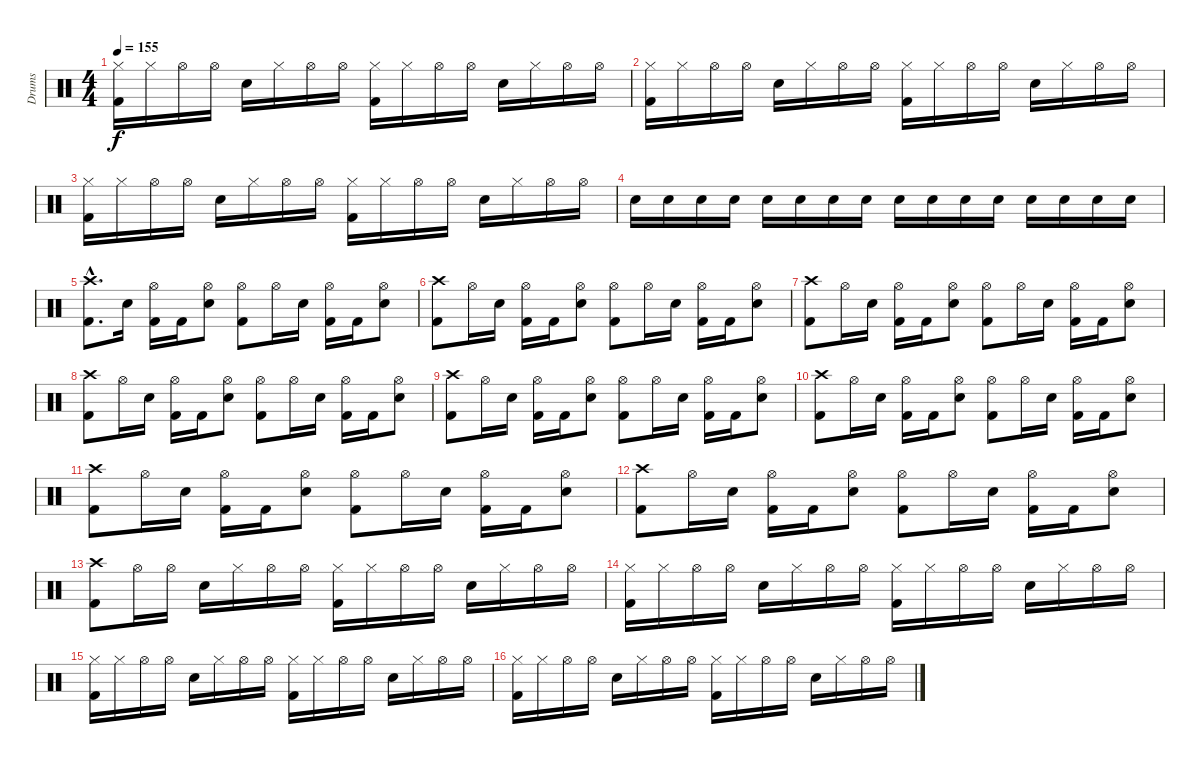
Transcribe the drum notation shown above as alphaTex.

\track ("Drums" "Drums") {instrument percussion}
\staff {score}
\articulation defaults
\ts (4 4)
\tempo 155
\clef neutral
\ks c
("Kick (hit) 2" "Hi-Hat (closed)").16{dy f} "Hi-Hat (closed)".16 "Hi-Hat (open)".16 "Hi-Hat (open)".16 "Electric Snare (hit)".16 "Hi-Hat (closed)".16 "Hi-Hat (open)".16 "Hi-Hat (open)".16 ("Kick (hit) 2" "Hi-Hat (closed)").16 "Hi-Hat (closed)".16 "Hi-Hat (open)".16 "Hi-Hat (open)".16 "Electric Snare (hit)".16 "Hi-Hat (closed)".16 "Hi-Hat (open)".16 "Hi-Hat (open)".16 |
("Kick (hit) 2" "Hi-Hat (closed)").16 "Hi-Hat (closed)".16 "Hi-Hat (open)".16 "Hi-Hat (open)".16 "Electric Snare (hit)".16 "Hi-Hat (closed)".16 "Hi-Hat (open)".16 "Hi-Hat (open)".16 ("Kick (hit) 2" "Hi-Hat (closed)").16 "Hi-Hat (closed)".16 "Hi-Hat (open)".16 "Hi-Hat (open)".16 "Electric Snare (hit)".16 "Hi-Hat (closed)".16 "Hi-Hat (open)".16 "Hi-Hat (open)".16 |
("Kick (hit) 2" "Hi-Hat (closed)").16 "Hi-Hat (closed)".16 "Hi-Hat (open)".16 "Hi-Hat (open)".16 "Electric Snare (hit)".16 "Hi-Hat (closed)".16 "Hi-Hat (open)".16 "Hi-Hat (open)".16 ("Kick (hit) 2" "Hi-Hat (closed)").16 "Hi-Hat (closed)".16 "Hi-Hat (open)".16 "Hi-Hat (open)".16 "Electric Snare (hit)".16 "Hi-Hat (closed)".16 "Hi-Hat (open)".16 "Hi-Hat (open)".16 |
"Electric Snare (hit)".16 "Electric Snare (hit)".16 "Electric Snare (hit)".16 "Electric Snare (hit)".16 "Electric Snare (hit)".16 "Electric Snare (hit)".16 "Electric Snare (hit)".16 "Electric Snare (hit)".16 "Electric Snare (hit)".16 "Electric Snare (hit)".16 "Electric Snare (hit)".16 "Electric Snare (hit)".16 "Electric Snare (hit)".16 "Electric Snare (hit)".16 "Electric Snare (hit)".16 "Electric Snare (hit)".16 |
("Kick (hit) 2"{hac} "Crash high (hit)"{hac}).8{d} "Electric Snare (hit)".16 ("Kick (hit) 2" "Hi-Hat (open)").16 "Kick (hit) 2".16 ("Electric Snare (hit)" "Hi-Hat (open)").8 ("Kick (hit) 2" "Hi-Hat (open)").8 "Hi-Hat (open)".16 "Electric Snare (hit)".16 ("Kick (hit) 2" "Hi-Hat (open)").16 "Kick (hit) 2".16 ("Electric Snare (hit)" "Hi-Hat (open)").8 |
("Kick (hit) 2" "Crash high (hit)").8 "Hi-Hat (open)".16 "Electric Snare (hit)".16 ("Kick (hit) 2" "Hi-Hat (open)").16 "Kick (hit) 2".16 ("Electric Snare (hit)" "Hi-Hat (open)").8 ("Kick (hit) 2" "Hi-Hat (open)").8 "Hi-Hat (open)".16 "Electric Snare (hit)".16 ("Kick (hit) 2" "Hi-Hat (open)").16 "Kick (hit) 2".16 ("Electric Snare (hit)" "Hi-Hat (open)").8 |
("Kick (hit) 2" "Crash high (hit)").8 "Hi-Hat (open)".16 "Electric Snare (hit)".16 ("Kick (hit) 2" "Hi-Hat (open)").16 "Kick (hit) 2".16 ("Electric Snare (hit)" "Hi-Hat (open)").8 ("Kick (hit) 2" "Hi-Hat (open)").8 "Hi-Hat (open)".16 "Electric Snare (hit)".16 ("Kick (hit) 2" "Hi-Hat (open)").16 "Kick (hit) 2".16 ("Electric Snare (hit)" "Hi-Hat (open)").8 |
("Kick (hit) 2" "Crash high (hit)").8 "Hi-Hat (open)".16 "Electric Snare (hit)".16 ("Kick (hit) 2" "Hi-Hat (open)").16 "Kick (hit) 2".16 ("Electric Snare (hit)" "Hi-Hat (open)").8 ("Kick (hit) 2" "Hi-Hat (open)").8 "Hi-Hat (open)".16 "Electric Snare (hit)".16 ("Kick (hit) 2" "Hi-Hat (open)").16 "Kick (hit) 2".16 ("Electric Snare (hit)" "Hi-Hat (open)").8 |
("Kick (hit) 2" "Crash high (hit)").8 "Hi-Hat (open)".16 "Electric Snare (hit)".16 ("Kick (hit) 2" "Hi-Hat (open)").16 "Kick (hit) 2".16 ("Electric Snare (hit)" "Hi-Hat (open)").8 ("Kick (hit) 2" "Hi-Hat (open)").8 "Hi-Hat (open)".16 "Electric Snare (hit)".16 ("Kick (hit) 2" "Hi-Hat (open)").16 "Kick (hit) 2".16 ("Electric Snare (hit)" "Hi-Hat (open)").8 |
("Kick (hit) 2" "Crash high (hit)").8 "Hi-Hat (open)".16 "Electric Snare (hit)".16 ("Kick (hit) 2" "Hi-Hat (open)").16 "Kick (hit) 2".16 ("Electric Snare (hit)" "Hi-Hat (open)").8 ("Kick (hit) 2" "Hi-Hat (open)").8 "Hi-Hat (open)".16 "Electric Snare (hit)".16 ("Kick (hit) 2" "Hi-Hat (open)").16 "Kick (hit) 2".16 ("Electric Snare (hit)" "Hi-Hat (open)").8 |
("Kick (hit) 2" "Crash high (hit)").8 "Hi-Hat (open)".16 "Electric Snare (hit)".16 ("Kick (hit) 2" "Hi-Hat (open)").16 "Kick (hit) 2".16 ("Electric Snare (hit)" "Hi-Hat (open)").8 ("Kick (hit) 2" "Hi-Hat (open)").8 "Hi-Hat (open)".16 "Electric Snare (hit)".16 ("Kick (hit) 2" "Hi-Hat (open)").16 "Kick (hit) 2".16 ("Electric Snare (hit)" "Hi-Hat (open)").8 |
("Kick (hit) 2" "Crash high (hit)").8 "Hi-Hat (open)".16 "Electric Snare (hit)".16 ("Kick (hit) 2" "Hi-Hat (open)").16 "Kick (hit) 2".16 ("Electric Snare (hit)" "Hi-Hat (open)").8 ("Kick (hit) 2" "Hi-Hat (open)").8 "Hi-Hat (open)".16 "Electric Snare (hit)".16 ("Kick (hit) 2" "Hi-Hat (open)").16 "Kick (hit) 2".16 ("Electric Snare (hit)" "Hi-Hat (open)").8 |
("Kick (hit) 2" "Crash high (hit)").8 "Hi-Hat (open)".16 "Hi-Hat (open)".16 "Electric Snare (hit)".16 "Hi-Hat (closed)".16 "Hi-Hat (open)".16 "Hi-Hat (open)".16 ("Kick (hit) 2" "Hi-Hat (closed)").16 "Hi-Hat (closed)".16 "Hi-Hat (open)".16 "Hi-Hat (open)".16 "Electric Snare (hit)".16 "Hi-Hat (closed)".16 "Hi-Hat (open)".16 "Hi-Hat (open)".16 |
("Kick (hit) 2" "Hi-Hat (closed)").16 "Hi-Hat (closed)".16 "Hi-Hat (open)".16 "Hi-Hat (open)".16 "Electric Snare (hit)".16 "Hi-Hat (closed)".16 "Hi-Hat (open)".16 "Hi-Hat (open)".16 ("Kick (hit) 2" "Hi-Hat (closed)").16 "Hi-Hat (closed)".16 "Hi-Hat (open)".16 "Hi-Hat (open)".16 "Electric Snare (hit)".16 "Hi-Hat (closed)".16 "Hi-Hat (open)".16 "Hi-Hat (open)".16 |
("Kick (hit) 2" "Hi-Hat (closed)").16 "Hi-Hat (closed)".16 "Hi-Hat (open)".16 "Hi-Hat (open)".16 "Electric Snare (hit)".16 "Hi-Hat (closed)".16 "Hi-Hat (open)".16 "Hi-Hat (open)".16 ("Kick (hit) 2" "Hi-Hat (closed)").16 "Hi-Hat (closed)".16 "Hi-Hat (open)".16 "Hi-Hat (open)".16 "Electric Snare (hit)".16 "Hi-Hat (closed)".16 "Hi-Hat (open)".16 "Hi-Hat (open)".16 |
("Kick (hit) 2" "Hi-Hat (closed)").16 "Hi-Hat (closed)".16 "Hi-Hat (open)".16 "Hi-Hat (open)".16 "Electric Snare (hit)".16 "Hi-Hat (closed)".16 "Hi-Hat (open)".16 "Hi-Hat (open)".16 ("Kick (hit) 2" "Hi-Hat (closed)").16 "Hi-Hat (closed)".16 "Hi-Hat (open)".16 "Hi-Hat (open)".16 "Electric Snare (hit)".16 "Hi-Hat (closed)".16 "Hi-Hat (open)".16 "Hi-Hat (open)".16
